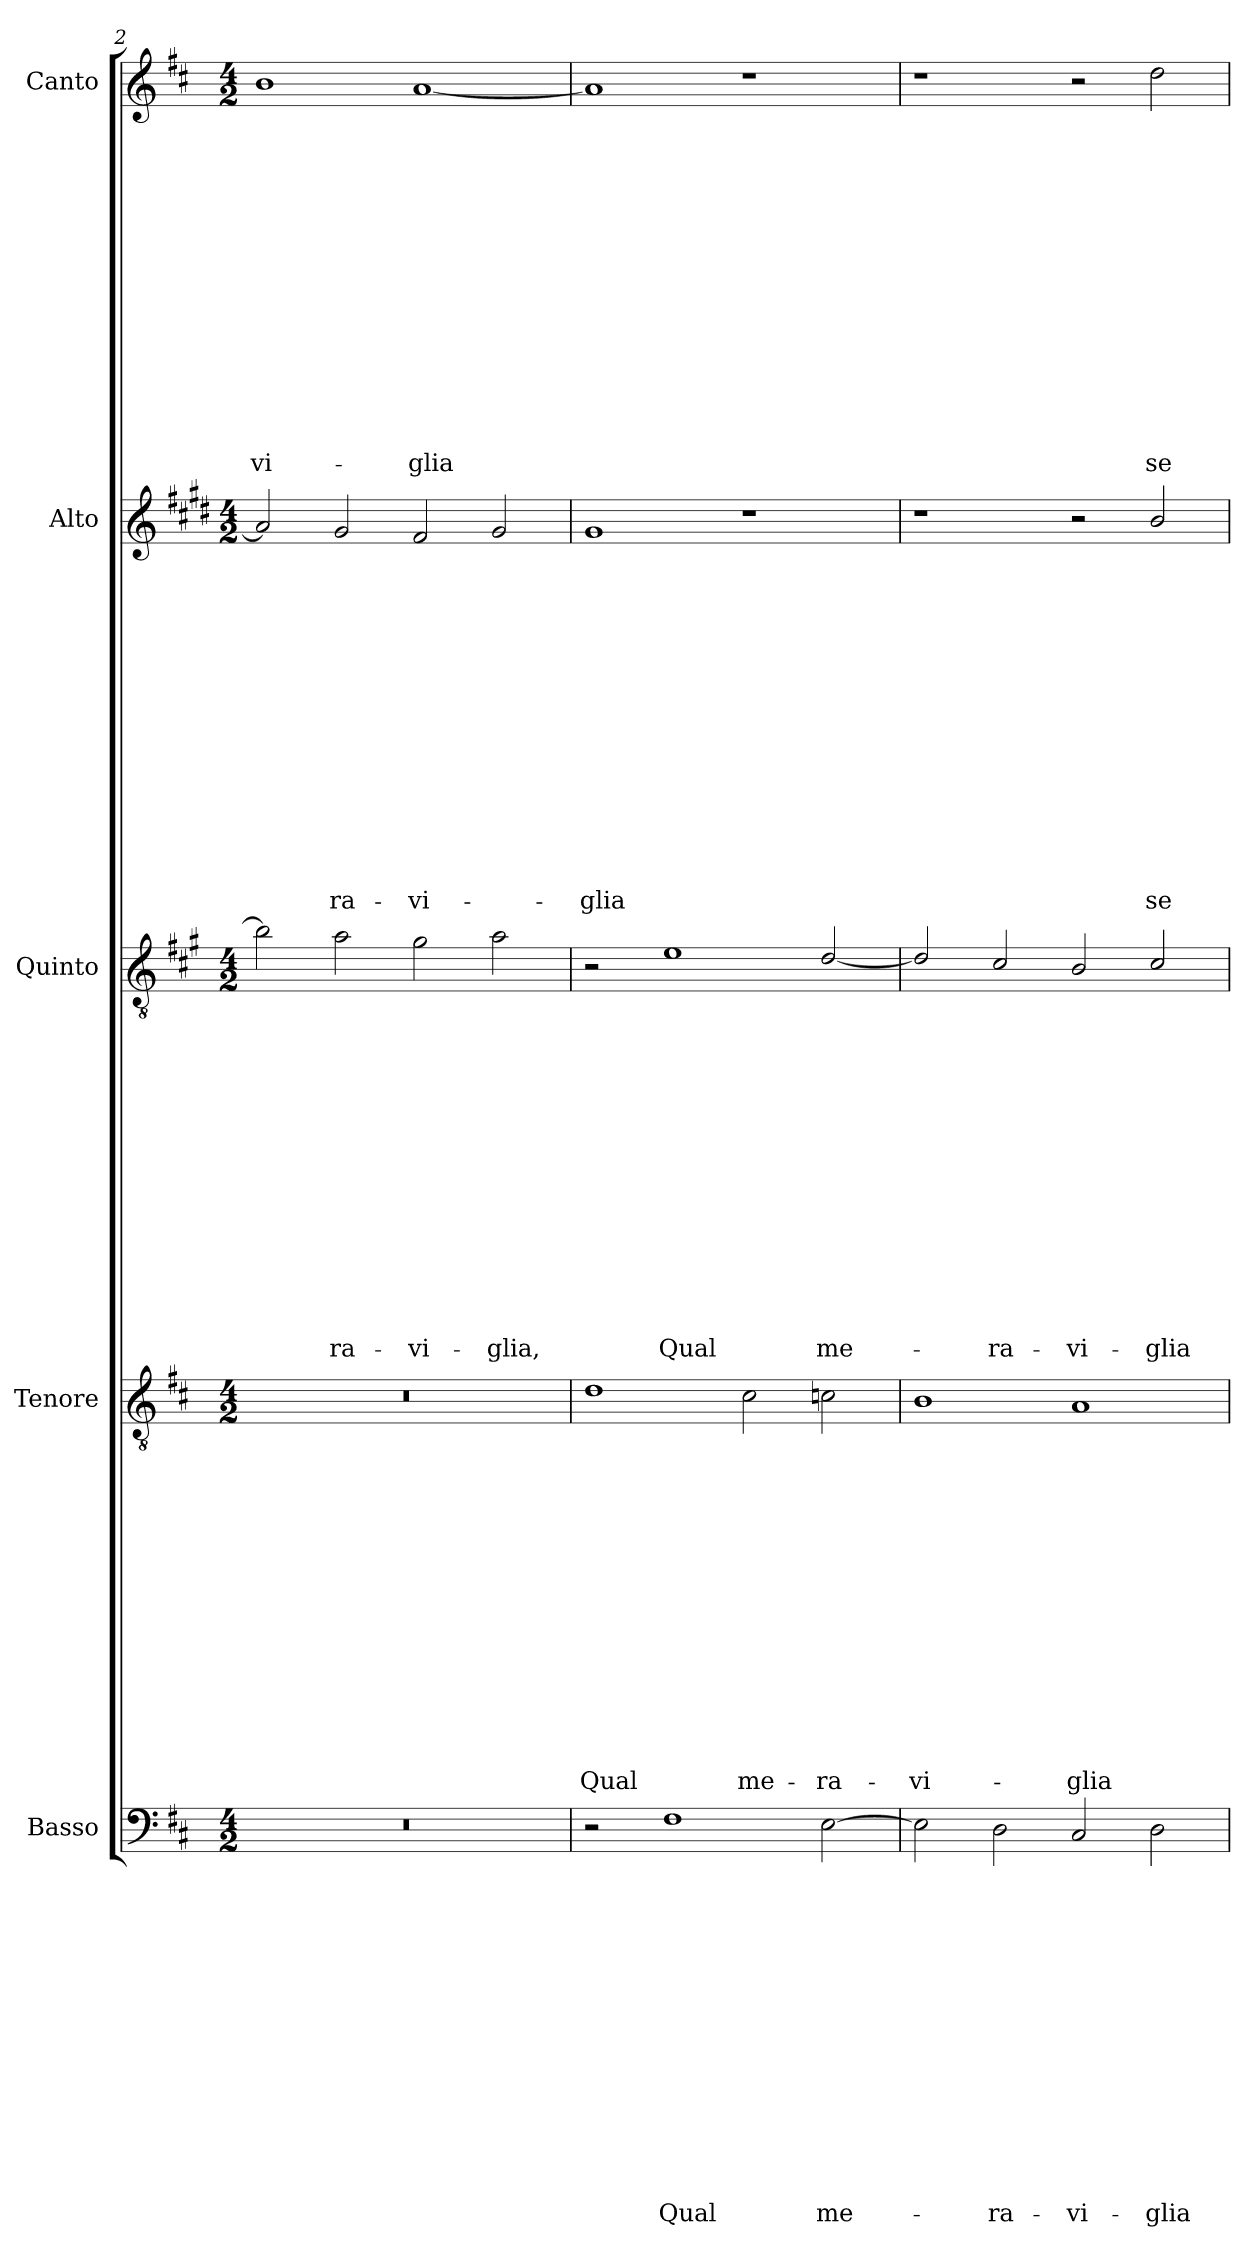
**kern	**text	**text	**text	**text	**text	**text	**text	**text	**text	**text	**text	**text	**text	**text	**text	**kern	**text	**text	**text	**text	**text	**text	**text	**text	**text	**text	**text	**text	**text	**text	**text	**kern	**text	**text	**text	**text	**text	**text	**text	**text	**text	**text	**text	**text	**text	**text	**text	**kern	**text	**text	**text	**text	**text	**text	**text	**text	**text	**text	**text	**text	**text	**text	**text	**kern	**text	**text	**text	**text	**text	**text	**text	**text	**text	**text	**text	**text	**text	**text	**text
*part5	*part5	*part5	*part5	*part5	*part5	*part5	*part5	*part5	*part5	*part5	*part5	*part5	*part5	*part5	*part5	*part4	*part4	*part4	*part4	*part4	*part4	*part4	*part4	*part4	*part4	*part4	*part4	*part4	*part4	*part4	*part4	*part3	*part3	*part3	*part3	*part3	*part3	*part3	*part3	*part3	*part3	*part3	*part3	*part3	*part3	*part3	*part3	*part2	*part2	*part2	*part2	*part2	*part2	*part2	*part2	*part2	*part2	*part2	*part2	*part2	*part2	*part2	*part2	*part1	*part1	*part1	*part1	*part1	*part1	*part1	*part1	*part1	*part1	*part1	*part1	*part1	*part1	*part1	*part1
*staff5	*staff5	*staff5	*staff5	*staff5	*staff5	*staff5	*staff5	*staff5	*staff5	*staff5	*staff5	*staff5	*staff5	*staff5	*staff5	*staff4	*staff4	*staff4	*staff4	*staff4	*staff4	*staff4	*staff4	*staff4	*staff4	*staff4	*staff4	*staff4	*staff4	*staff4	*staff4	*staff3	*staff3	*staff3	*staff3	*staff3	*staff3	*staff3	*staff3	*staff3	*staff3	*staff3	*staff3	*staff3	*staff3	*staff3	*staff3	*staff2	*staff2	*staff2	*staff2	*staff2	*staff2	*staff2	*staff2	*staff2	*staff2	*staff2	*staff2	*staff2	*staff2	*staff2	*staff2	*staff1	*staff1	*staff1	*staff1	*staff1	*staff1	*staff1	*staff1	*staff1	*staff1	*staff1	*staff1	*staff1	*staff1	*staff1	*staff1
*I"Basso	*	*	*	*	*	*	*	*	*	*	*	*	*	*	*	*I"Tenore	*	*	*	*	*	*	*	*	*	*	*	*	*	*	*	*I"Quinto	*	*	*	*	*	*	*	*	*	*	*	*	*	*	*	*I"Alto	*	*	*	*	*	*	*	*	*	*	*	*	*	*	*	*I"Canto	*	*	*	*	*	*	*	*	*	*	*	*	*	*	*
*I'B	*	*	*	*	*	*	*	*	*	*	*	*	*	*	*	*I'T	*	*	*	*	*	*	*	*	*	*	*	*	*	*	*	*	*	*	*	*	*	*	*	*	*	*	*	*	*	*	*	*I'A	*	*	*	*	*	*	*	*	*	*	*	*	*	*	*	*I'C	*	*	*	*	*	*	*	*	*	*	*	*	*	*	*
*clefF4	*	*	*	*	*	*	*	*	*	*	*	*	*	*	*	*clefGv2	*	*	*	*	*	*	*	*	*	*	*	*	*	*	*	*clefGv2	*	*	*	*	*	*	*	*	*	*	*	*	*	*	*	*clefG2	*	*	*	*	*	*	*	*	*	*	*	*	*	*	*	*clefG2	*	*	*	*	*	*	*	*	*	*	*	*	*	*	*
*	*	*	*	*	*	*	*	*	*	*	*	*	*	*	*	*	*	*	*	*	*	*	*	*	*	*	*	*	*	*	*	*ITrd4c7	*	*	*	*	*	*	*	*	*	*	*	*	*	*	*	*ITrd1c2	*	*	*	*	*	*	*	*	*	*	*	*	*	*	*	*	*	*	*	*	*	*	*	*	*	*	*	*	*	*	*
*k[f#c#]	*	*	*	*	*	*	*	*	*	*	*	*	*	*	*	*k[f#c#]	*	*	*	*	*	*	*	*	*	*	*	*	*	*	*	*k[f#c#]	*	*	*	*	*	*	*	*	*	*	*	*	*	*	*	*k[f#c#]	*	*	*	*	*	*	*	*	*	*	*	*	*	*	*	*k[f#c#]	*	*	*	*	*	*	*	*	*	*	*	*	*	*	*
*D:	*	*	*	*	*	*	*	*	*	*	*	*	*	*	*	*D:	*	*	*	*	*	*	*	*	*	*	*	*	*	*	*	*D:	*	*	*	*	*	*	*	*	*	*	*	*	*	*	*	*D:	*	*	*	*	*	*	*	*	*	*	*	*	*	*	*	*D:	*	*	*	*	*	*	*	*	*	*	*	*	*	*	*
*M4/2	*	*	*	*	*	*	*	*	*	*	*	*	*	*	*	*M4/2	*	*	*	*	*	*	*	*	*	*	*	*	*	*	*	*M4/2	*	*	*	*	*	*	*	*	*	*	*	*	*	*	*	*M4/2	*	*	*	*	*	*	*	*	*	*	*	*	*	*	*	*M4/2	*	*	*	*	*	*	*	*	*	*	*	*	*	*	*
=2	=2	=2	=2	=2	=2	=2	=2	=2	=2	=2	=2	=2	=2	=2	=2	=2	=2	=2	=2	=2	=2	=2	=2	=2	=2	=2	=2	=2	=2	=2	=2	=2	=2	=2	=2	=2	=2	=2	=2	=2	=2	=2	=2	=2	=2	=2	=2	=2	=2	=2	=2	=2	=2	=2	=2	=2	=2	=2	=2	=2	=2	=2	=2	=2	=2	=2	=2	=2	=2	=2	=2	=2	=2	=2	=2	=2	=2	=2	=2
!	!	!	!	!	!	!	!	!	!	!	!	!	!	!	!	!	!	!	!	!	!	!	!	!	!	!	!	!	!	!	!	!	!	!	!	!	!	!	!	!	!	!	!	!	!	!	!	!	!	!	!	!	!	!	!	!	!	!	!	!	!	!	!	!	!	!	!	!	!	!	!	!	!	!	!	!	!	!	!LO:LY:b
0r	.	.	.	.	.	.	.	.	.	.	.	.	.	.	.	0r	.	.	.	.	.	.	.	.	.	.	.	.	.	.	.	2e\]	.	.	.	.	.	.	.	.	.	.	.	.	.	.	.	2g/]	.	.	.	.	.	.	.	.	.	.	.	.	.	.	.	1b	.	.	.	.	.	.	.	.	.	.	.	.	.	.	-vi-
!	!	!	!	!	!	!	!	!	!	!	!	!	!	!	!	!	!	!	!	!	!	!	!	!	!	!	!	!	!	!	!	!	!	!	!	!	!	!	!	!	!	!	!	!	!	!	!LO:LY:b	!	!	!	!	!	!	!	!	!	!	!	!	!	!	!	!LO:LY:b	!	!	!	!	!	!	!	!	!	!	!	!	!	!	!	!
.	.	.	.	.	.	.	.	.	.	.	.	.	.	.	.	.	.	.	.	.	.	.	.	.	.	.	.	.	.	.	.	2d\	.	.	.	.	.	.	.	.	.	.	.	.	.	.	-ra-	2f#/	.	.	.	.	.	.	.	.	.	.	.	.	.	.	-ra-	.	.	.	.	.	.	.	.	.	.	.	.	.	.	.	.
!	!	!	!	!	!	!	!	!	!	!	!	!	!	!	!	!	!	!	!	!	!	!	!	!	!	!	!	!	!	!	!	!	!	!	!	!	!	!	!	!	!	!	!	!	!	!	!LO:LY:b	!	!	!	!	!	!	!	!	!	!	!	!	!	!	!	!LO:LY:b	!	!	!	!	!	!	!	!	!	!	!	!	!	!	!	!LO:LY:b
.	.	.	.	.	.	.	.	.	.	.	.	.	.	.	.	.	.	.	.	.	.	.	.	.	.	.	.	.	.	.	.	2c#\	.	.	.	.	.	.	.	.	.	.	.	.	.	.	-vi-	2e/	.	.	.	.	.	.	.	.	.	.	.	.	.	.	-vi-	[1a	.	.	.	.	.	.	.	.	.	.	.	.	.	.	-glia
!	!	!	!	!	!	!	!	!	!	!	!	!	!	!	!	!	!	!	!	!	!	!	!	!	!	!	!	!	!	!	!	!	!	!	!	!	!	!	!	!	!	!	!	!	!	!	!LO:LY:b	!	!	!	!	!	!	!	!	!	!	!	!	!	!	!	!	!	!	!	!	!	!	!	!	!	!	!	!	!	!	!	!
.	.	.	.	.	.	.	.	.	.	.	.	.	.	.	.	.	.	.	.	.	.	.	.	.	.	.	.	.	.	.	.	2d\	.	.	.	.	.	.	.	.	.	.	.	.	.	.	-glia,	2f#/	.	.	.	.	.	.	.	.	.	.	.	.	.	.	.	.	.	.	.	.	.	.	.	.	.	.	.	.	.	.	.
=3	=3	=3	=3	=3	=3	=3	=3	=3	=3	=3	=3	=3	=3	=3	=3	=3	=3	=3	=3	=3	=3	=3	=3	=3	=3	=3	=3	=3	=3	=3	=3	=3	=3	=3	=3	=3	=3	=3	=3	=3	=3	=3	=3	=3	=3	=3	=3	=3	=3	=3	=3	=3	=3	=3	=3	=3	=3	=3	=3	=3	=3	=3	=3	=3	=3	=3	=3	=3	=3	=3	=3	=3	=3	=3	=3	=3	=3	=3	=3
!	!	!	!	!	!	!	!	!	!	!	!	!	!	!	!	!	!	!	!	!	!	!	!	!	!	!	!	!	!	!	!LO:LY:b	!	!	!	!	!	!	!	!	!	!	!	!	!	!	!	!	!	!	!	!	!	!	!	!	!	!	!	!	!	!	!	!LO:LY:b	!	!	!	!	!	!	!	!	!	!	!	!	!	!	!	!
2r	.	.	.	.	.	.	.	.	.	.	.	.	.	.	.	1d	.	.	.	.	.	.	.	.	.	.	.	.	.	.	Qual	2r	.	.	.	.	.	.	.	.	.	.	.	.	.	.	.	1f#	.	.	.	.	.	.	.	.	.	.	.	.	.	.	-glia	1a]	.	.	.	.	.	.	.	.	.	.	.	.	.	.	.
!	!	!	!	!	!	!	!	!	!	!	!	!	!	!	!LO:LY:b	!	!	!	!	!	!	!	!	!	!	!	!	!	!	!	!	!	!	!	!	!	!	!	!	!	!	!	!	!	!	!	!LO:LY:b	!	!	!	!	!	!	!	!	!	!	!	!	!	!	!	!	!	!	!	!	!	!	!	!	!	!	!	!	!	!	!	!
1F#	.	.	.	.	.	.	.	.	.	.	.	.	.	.	Qual	.	.	.	.	.	.	.	.	.	.	.	.	.	.	.	.	1A	.	.	.	.	.	.	.	.	.	.	.	.	.	.	Qual	.	.	.	.	.	.	.	.	.	.	.	.	.	.	.	.	.	.	.	.	.	.	.	.	.	.	.	.	.	.	.	.
!	!	!	!	!	!	!	!	!	!	!	!	!	!	!	!	!	!	!	!	!	!	!	!	!	!	!	!	!	!	!	!LO:LY:b	!	!	!	!	!	!	!	!	!	!	!	!	!	!	!	!	!	!	!	!	!	!	!	!	!	!	!	!	!	!	!	!	!	!	!	!	!	!	!	!	!	!	!	!	!	!	!	!
.	.	.	.	.	.	.	.	.	.	.	.	.	.	.	.	2c#\	.	.	.	.	.	.	.	.	.	.	.	.	.	.	me-	.	.	.	.	.	.	.	.	.	.	.	.	.	.	.	.	1r	.	.	.	.	.	.	.	.	.	.	.	.	.	.	.	1r	.	.	.	.	.	.	.	.	.	.	.	.	.	.	.
!	!	!	!	!	!	!	!	!	!	!	!	!	!	!	!LO:LY:b	!	!	!	!	!	!	!	!	!	!	!	!	!	!	!	!LO:LY:b	!	!	!	!	!	!	!	!	!	!	!	!	!	!	!	!LO:LY:b	!	!	!	!	!	!	!	!	!	!	!	!	!	!	!	!	!	!	!	!	!	!	!	!	!	!	!	!	!	!	!	!
[2E\	.	.	.	.	.	.	.	.	.	.	.	.	.	.	me-	2cn\	.	.	.	.	.	.	.	.	.	.	.	.	.	.	-ra-	[2G/	.	.	.	.	.	.	.	.	.	.	.	.	.	.	me-	.	.	.	.	.	.	.	.	.	.	.	.	.	.	.	.	.	.	.	.	.	.	.	.	.	.	.	.	.	.	.	.
=4	=4	=4	=4	=4	=4	=4	=4	=4	=4	=4	=4	=4	=4	=4	=4	=4	=4	=4	=4	=4	=4	=4	=4	=4	=4	=4	=4	=4	=4	=4	=4	=4	=4	=4	=4	=4	=4	=4	=4	=4	=4	=4	=4	=4	=4	=4	=4	=4	=4	=4	=4	=4	=4	=4	=4	=4	=4	=4	=4	=4	=4	=4	=4	=4	=4	=4	=4	=4	=4	=4	=4	=4	=4	=4	=4	=4	=4	=4	=4
!	!	!	!	!	!	!	!	!	!	!	!	!	!	!	!	!	!	!	!	!	!	!	!	!	!	!	!	!	!	!	!LO:LY:b	!	!	!	!	!	!	!	!	!	!	!	!	!	!	!	!	!	!	!	!	!	!	!	!	!	!	!	!	!	!	!	!	!	!	!	!	!	!	!	!	!	!	!	!	!	!	!	!
2E\]	.	.	.	.	.	.	.	.	.	.	.	.	.	.	.	1B	.	.	.	.	.	.	.	.	.	.	.	.	.	.	-vi-	2G/]	.	.	.	.	.	.	.	.	.	.	.	.	.	.	.	1r	.	.	.	.	.	.	.	.	.	.	.	.	.	.	.	1r	.	.	.	.	.	.	.	.	.	.	.	.	.	.	.
!	!	!	!	!	!	!	!	!	!	!	!	!	!	!	!LO:LY:b	!	!	!	!	!	!	!	!	!	!	!	!	!	!	!	!	!	!	!	!	!	!	!	!	!	!	!	!	!	!	!	!LO:LY:b	!	!	!	!	!	!	!	!	!	!	!	!	!	!	!	!	!	!	!	!	!	!	!	!	!	!	!	!	!	!	!	!
2D\	.	.	.	.	.	.	.	.	.	.	.	.	.	.	-ra-	.	.	.	.	.	.	.	.	.	.	.	.	.	.	.	.	2F#/	.	.	.	.	.	.	.	.	.	.	.	.	.	.	-ra-	.	.	.	.	.	.	.	.	.	.	.	.	.	.	.	.	.	.	.	.	.	.	.	.	.	.	.	.	.	.	.	.
!	!	!	!	!	!	!	!	!	!	!	!	!	!	!	!LO:LY:b	!	!	!	!	!	!	!	!	!	!	!	!	!	!	!	!LO:LY:b	!	!	!	!	!	!	!	!	!	!	!	!	!	!	!	!LO:LY:b	!	!	!	!	!	!	!	!	!	!	!	!	!	!	!	!	!	!	!	!	!	!	!	!	!	!	!	!	!	!	!	!
2C#/	.	.	.	.	.	.	.	.	.	.	.	.	.	.	-vi-	1A	.	.	.	.	.	.	.	.	.	.	.	.	.	.	-glia	2E/	.	.	.	.	.	.	.	.	.	.	.	.	.	.	-vi-	2r	.	.	.	.	.	.	.	.	.	.	.	.	.	.	.	2r	.	.	.	.	.	.	.	.	.	.	.	.	.	.	.
!	!	!	!	!	!	!	!	!	!	!	!	!	!	!	!LO:LY:b	!	!	!	!	!	!	!	!	!	!	!	!	!	!	!	!	!	!	!	!	!	!	!	!	!	!	!	!	!	!	!	!LO:LY:b	!	!	!	!	!	!	!	!	!	!	!	!	!	!	!	!LO:LY:b	!	!	!	!	!	!	!	!	!	!	!	!	!	!	!	!LO:LY:b
2D\	.	.	.	.	.	.	.	.	.	.	.	.	.	.	-glia	.	.	.	.	.	.	.	.	.	.	.	.	.	.	.	.	2F#/	.	.	.	.	.	.	.	.	.	.	.	.	.	.	-glia	2a/	.	.	.	.	.	.	.	.	.	.	.	.	.	.	se	2dd\	.	.	.	.	.	.	.	.	.	.	.	.	.	.	se
=	=	=	=	=	=	=	=	=	=	=	=	=	=	=	=	=	=	=	=	=	=	=	=	=	=	=	=	=	=	=	=	=	=	=	=	=	=	=	=	=	=	=	=	=	=	=	=	=	=	=	=	=	=	=	=	=	=	=	=	=	=	=	=	=	=	=	=	=	=	=	=	=	=	=	=	=	=	=	=
*-	*-	*-	*-	*-	*-	*-	*-	*-	*-	*-	*-	*-	*-	*-	*-	*-	*-	*-	*-	*-	*-	*-	*-	*-	*-	*-	*-	*-	*-	*-	*-	*-	*-	*-	*-	*-	*-	*-	*-	*-	*-	*-	*-	*-	*-	*-	*-	*-	*-	*-	*-	*-	*-	*-	*-	*-	*-	*-	*-	*-	*-	*-	*-	*-	*-	*-	*-	*-	*-	*-	*-	*-	*-	*-	*-	*-	*-	*-	*-
